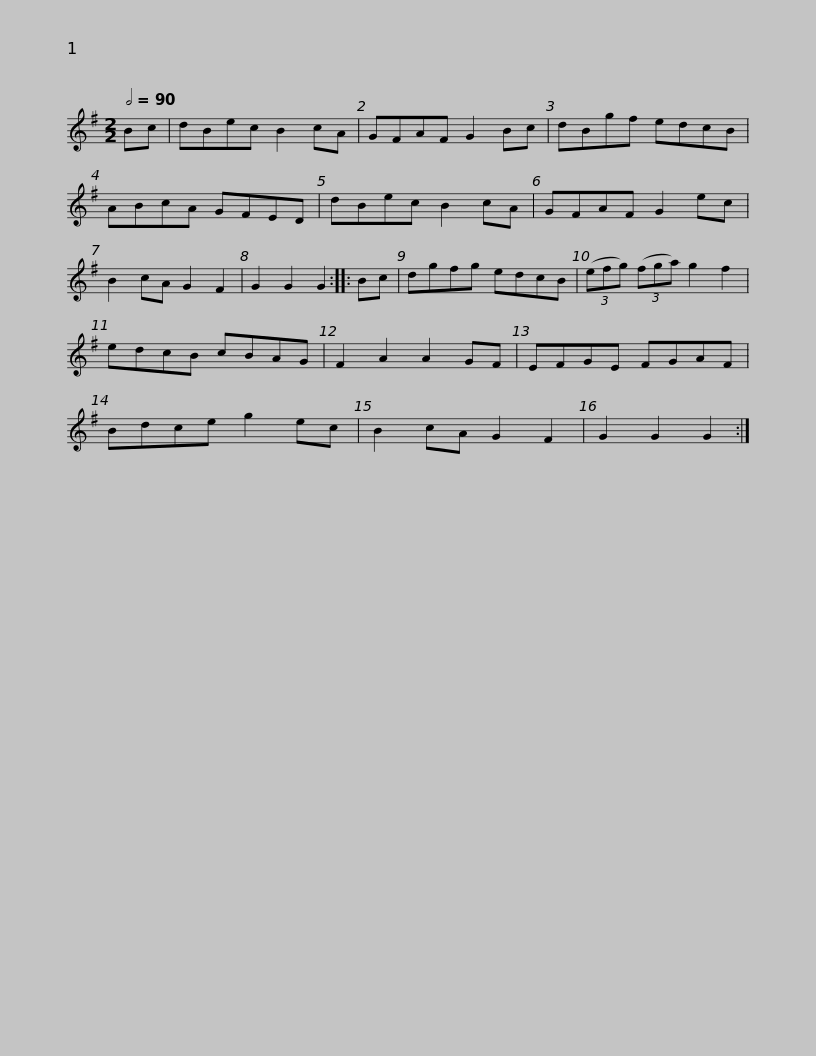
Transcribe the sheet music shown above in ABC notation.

X:1
L:1/8
Q:1/2=90
M:2/2
I:linebreak $
K:G
V:1 treble
V:1
 Bc | dBec B2 cA | GFAF G2 Bc | dBgf edcB | ABcA GFED |$ %5
 dBec B2 cA | GFAF G2 ec | B2 cA G2 F2 | G2 G2 G2 ::$ Bc | %10
 dgfg edcB | (3(efg) (3(fga) g2 f2 | edcB cBAG | F2 A2 A2 GF |$ EFGE FGAF | %15
 Bdce g2 ec | B2 cA G2 F2 | G2 G2 G2 :| %18
